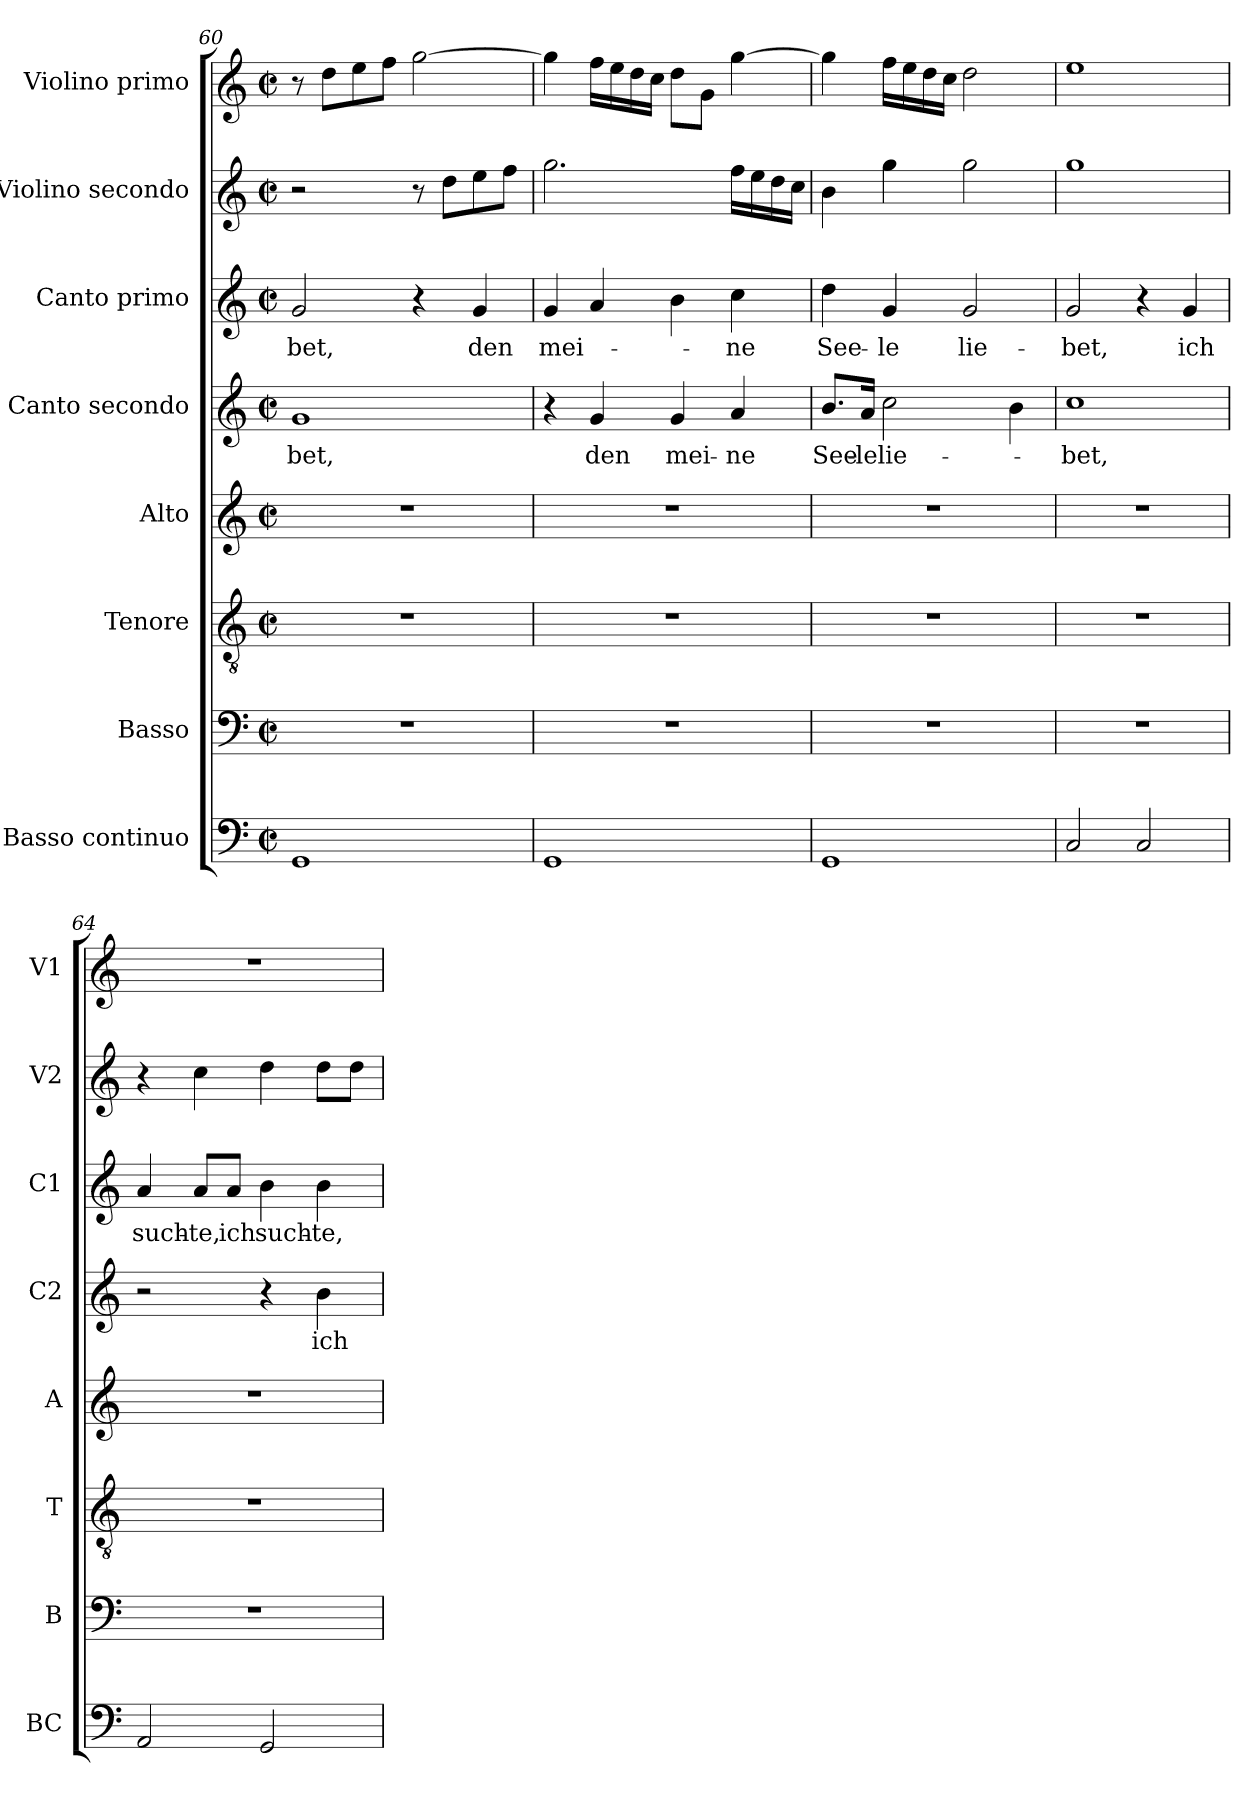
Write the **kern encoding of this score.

**kern	**kern	**kern	**kern	**kern	**text	**kern	**text	**kern	**kern
*part8	*part7	*part6	*part5	*part4	*part4	*part3	*part3	*part2	*part1
*staff8	*staff7	*staff6	*staff5	*staff4	*staff4	*staff3	*staff3	*staff2	*staff1
*I"Basso continuo	*I"Basso	*I"Tenore	*I"Alto	*I"Canto secondo	*	*I"Canto primo	*	*I"Violino secondo	*I"Violino primo
*I'BC	*I'B	*I'T	*I'A	*I'C2	*	*I'C1	*	*I'V2	*I'V1
!!LO:PB:g=z
*clefF4	*clefF4	*clefGv2	*clefG2	*clefG2	*	*clefG2	*	*clefG2	*clefG2
*k[]	*k[]	*k[]	*k[]	*k[]	*	*k[]	*	*k[]	*k[]
*C:	*C:	*C:	*C:	*C:	*	*C:	*	*C:	*C:
*M2/2	*M2/2	*M2/2	*M2/2	*M2/2	*	*M2/2	*	*M2/2	*M2/2
*met(c|)	*met(c|)	*met(c|)	*met(c|)	*met(c|)	*	*met(c|)	*	*met(c|)	*met(c|)
=60	=60	=60	=60	=60	=60	=60	=60	=60	=60
!	!	!	!	!	!LO:LY:b	!	!LO:LY:b	!	!
1GG	1r	1r	1r	1g	-bet,	2g/	-bet,	2r	8r
.	.	.	.	.	.	.	.	.	8dd\L
.	.	.	.	.	.	.	.	.	8ee\
.	.	.	.	.	.	.	.	.	8ff\J
.	.	.	.	.	.	4r	.	8r	[2gg\
.	.	.	.	.	.	.	.	8dd\L	.
!	!	!	!	!	!	!	!LO:LY:b	!	!
.	.	.	.	.	.	4g/	den	8ee\	.
.	.	.	.	.	.	.	.	8ff\J	.
=61	=61	=61	=61	=61	=61	=61	=61	=61	=61
!	!	!	!	!	!	!	!LO:LY:b	!	!
1GG	1r	1r	1r	4r	.	4g/	mei-	2.gg\	4gg\]
!	!	!	!	!	!LO:LY:b	!	!	!	!
.	.	.	.	4g/	den	4a/	.	.	16ff\LL
.	.	.	.	.	.	.	.	.	16ee\
.	.	.	.	.	.	.	.	.	16dd\
.	.	.	.	.	.	.	.	.	16cc\JJ
!	!	!	!	!	!LO:LY:b	!	!	!	!
.	.	.	.	4g/	mei-	4b\	.	.	8dd\L
.	.	.	.	.	.	.	.	.	8g\J
!	!	!	!	!	!LO:LY:b	!	!LO:LY:b	!	!
.	.	.	.	4a/	-ne	4cc\	-ne	16ff\LL	[4gg\
.	.	.	.	.	.	.	.	16ee\	.
.	.	.	.	.	.	.	.	16dd\	.
.	.	.	.	.	.	.	.	16cc\JJ	.
=62	=62	=62	=62	=62	=62	=62	=62	=62	=62
!	!	!	!	!	!LO:LY:b	!	!LO:LY:b	!	!
1GG	1r	1r	1r	8.b/L	See-	4dd\	See-	4b\	4gg\]
!	!	!	!	!	!LO:LY:b	!	!	!	!
.	.	.	.	16a/Jk	-le	.	.	.	.
!	!	!	!	!	!LO:LY:b	!	!LO:LY:b	!	!
.	.	.	.	2cc\	lie-	4g/	-le	4gg\	16ff\LL
.	.	.	.	.	.	.	.	.	16ee\
.	.	.	.	.	.	.	.	.	16dd\
.	.	.	.	.	.	.	.	.	16cc\JJ
!	!	!	!	!	!	!	!LO:LY:b	!	!
.	.	.	.	.	.	2g/	lie-	2gg\	2dd\
.	.	.	.	4b\	.	.	.	.	.
=63	=63	=63	=63	=63	=63	=63	=63	=63	=63
!	!	!	!	!	!LO:LY:b	!	!LO:LY:b	!	!
2C/	1r	1r	1r	1cc	-bet,	2g/	-bet,	1gg	1ee
2C/	.	.	.	.	.	4r	.	.	.
!	!	!	!	!	!	!	!LO:LY:b	!	!
.	.	.	.	.	.	4g/	ich	.	.
!!LO:LB:g=z
=64	=64	=64	=64	=64	=64	=64	=64	=64	=64
!	!	!	!	!	!	!	!LO:LY:b	!	!
2AA/	1r	1r	1r	2r	.	4a/	such-	4r	1r
!	!	!	!	!	!	!	!LO:LY:b	!	!
.	.	.	.	.	.	8a/L	-te,	4cc\	.
!	!	!	!	!	!	!	!LO:LY:b	!	!
.	.	.	.	.	.	8a/J	ich	.	.
!	!	!	!	!	!	!	!LO:LY:b	!	!
2GG/	.	.	.	4r	.	4b\	such-	4dd\	.
!	!	!	!	!	!LO:LY:b	!	!LO:LY:b	!	!
.	.	.	.	4b\	ich	4b\	-te,	8dd\L	.
.	.	.	.	.	.	.	.	8dd\J	.
=	=	=	=	=	=	=	=	=	=
*-	*-	*-	*-	*-	*-	*-	*-	*-	*-
